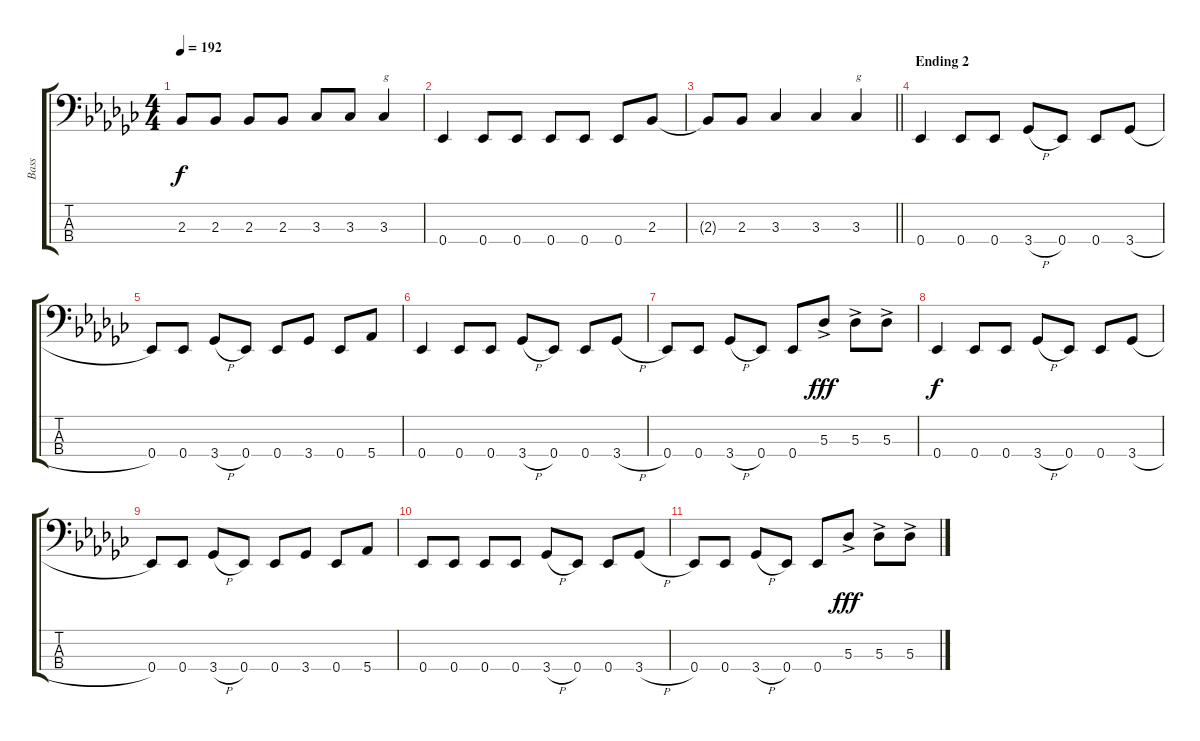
\track ("Bass" "Bass") {instrument electricbasspick}
\staff {score tabs}
\tuning (Gb2 Db2 Ab1 Eb1) {hide}
\ts (4 4)
\tempo 192
\clef f4
\ks ebminor
2.3{t}.8{dy f} 2.3.8 2.3.8 2.3.8 3.3.8 3.3.8 3.3.4{txt "g"} |
0.4.4 0.4.8 0.4.8 0.4.8 0.4.8 0.4.8 2.3.8 |
\barLineRight lightlight
2.3{t}.8 2.3.8 3.3.4 3.3.4 3.3.4{txt "g"} |
\section ("" "Ending 2")
0.4.4 0.4.8 0.4.8 3.4{h}.8 0.4.8 0.4.8 3.4{h}.8 |
0.4.8 0.4.8 3.4{h}.8 0.4.8 0.4.8 3.4.8 0.4.8 5.4.8 |
0.4.4 0.4.8 0.4.8 3.4{h}.8 0.4.8 0.4.8 3.4{h}.8 |
0.4.8 0.4.8 3.4{h}.8 0.4.8 0.4.8 5.3{ac}.8{dy fff} 5.3{ac}.8 5.3{ac}.8 |
0.4.4{dy f} 0.4.8 0.4.8 3.4{h}.8 0.4.8 0.4.8 3.4{h}.8 |
0.4.8 0.4.8 3.4{h}.8 0.4.8 0.4.8 3.4.8 0.4.8 5.4.8 |
0.4.8 0.4.8 0.4.8 0.4.8 3.4{h}.8 0.4.8 0.4.8 3.4{h}.8 |
0.4.8 0.4.8 3.4{h}.8 0.4.8 0.4.8 5.3{ac}.8{dy fff} 5.3{ac}.8 5.3{ac}.8
